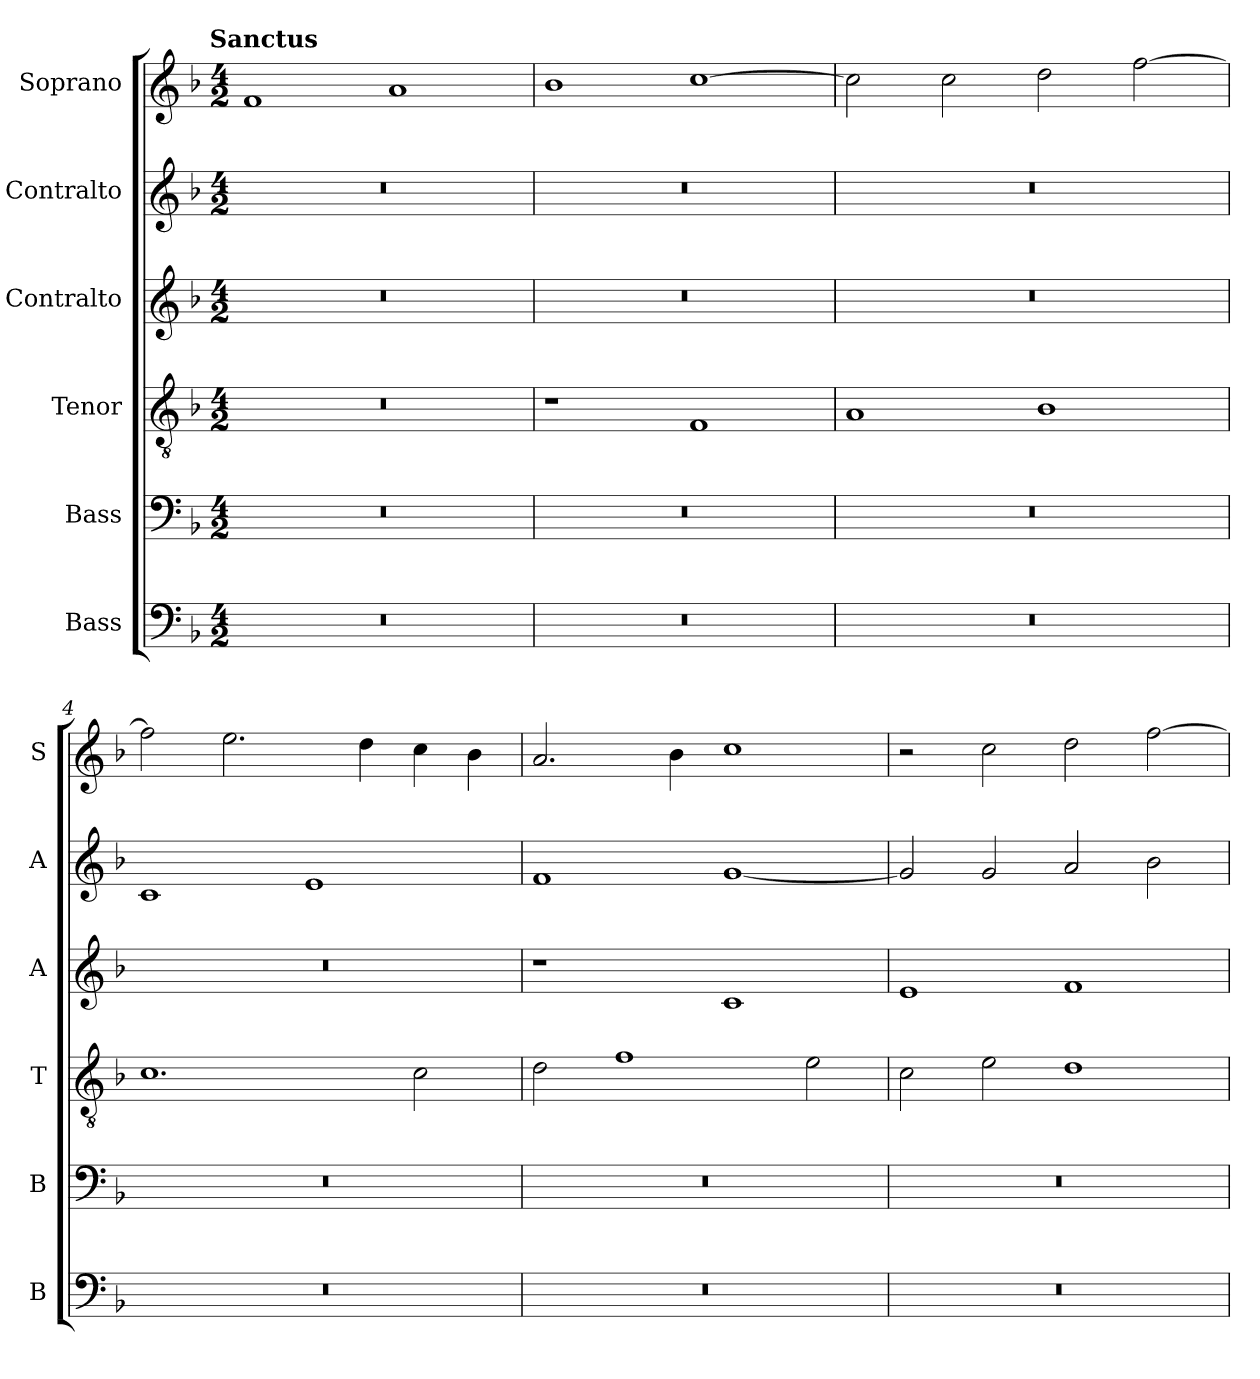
**kern	**kern	**kern	**kern	**kern	**kern
*part6	*part5	*part4	*part3	*part2	*part1
*staff6	*staff5	*staff4	*staff3	*staff2	*staff1
*I"Bass	*I"Bass	*I"Tenor	*I"Contralto	*I"Contralto	*I"Soprano
*I'B	*I'B	*I'T	*I'A	*I'A	*I'S
*clefF4	*clefF4	*clefGv2	*clefG2	*clefG2	*clefG2
*k[b-]	*k[b-]	*k[b-]	*k[b-]	*k[b-]	*k[b-]
*F:ion	*F:ion	*F:ion	*F:ion	*F:ion	*F:ion
!!LO:TX:omd:t=Sanctus
*M4/2	*M4/2	*M4/2	*M4/2	*M4/2	*M4/2
=1	=1	=1	=1	=1	=1
0r	0r	0r	0r	0r	1f
.	.	.	.	.	1a
=2	=2	=2	=2	=2	=2
0r	0r	1r	0r	0r	1b-
.	.	1F	.	.	[1cc
=3	=3	=3	=3	=3	=3
0r	0r	1A	0r	0r	2cc]
.	.	.	.	.	2cc
.	.	1B-	.	.	2dd
.	.	.	.	.	[2ff
=4	=4	=4	=4	=4	=4
0r	0r	1.c	0r	1c	2ff]
.	.	.	.	.	2.ee
.	.	.	.	1e	.
.	.	.	.	.	4dd
.	.	2c	.	.	4cc
.	.	.	.	.	4b-
=5	=5	=5	=5	=5	=5
0r	0r	2d	1r	1f	2.a
.	.	1f	.	.	.
.	.	.	.	.	4b-
.	.	.	1c	[1g	1cc
.	.	2e	.	.	.
=6	=6	=6	=6	=6	=6
0r	0r	2c	1e	2g]	2r
.	.	2e	.	2g	2cc
.	.	1d	1f	2a	2dd
.	.	.	.	2b-	[2ff
=	=	=	=	=	=
*-	*-	*-	*-	*-	*-
